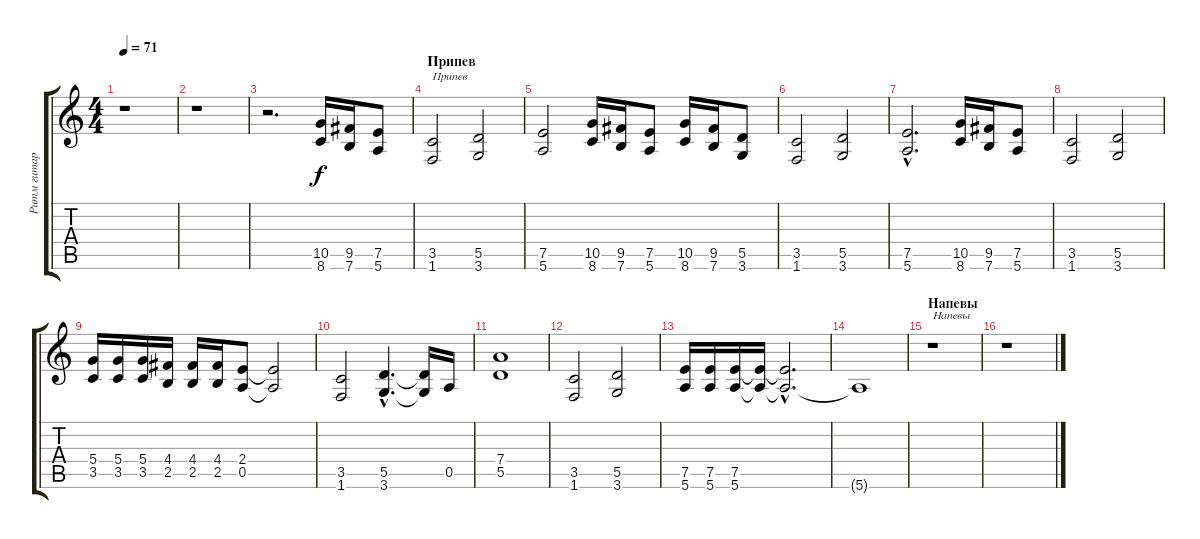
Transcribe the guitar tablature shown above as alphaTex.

\track ("Ритм гитара (dist)" "Ритм гитар") {instrument distortionguitar}
\staff {score tabs}
\tuning (E4 B3 G3 D3 A2 E2) {hide}
\ts (4 4)
\tempo 71
\clef g2
\ks c
r.1{dy mp} |
r.1 |
r.2{d} (10.5 8.6).16{dy f} (9.5 7.6).16 (7.5 5.6).8 |
\section ("" "Припев")
(3.5 1.6).2{txt "Припев"} (5.5 3.6).2 |
(7.5 5.6).2 (10.5 8.6).16 (9.5 7.6).16 (7.5 5.6).8 (10.5 8.6).16 (9.5 7.6).16 (5.5 3.6).8 |
(3.5 1.6).2 (5.5 3.6).2 |
(7.5{hac} 5.6{hac}).2{d} (10.5 8.6).16 (9.5 7.6).16 (7.5 5.6).8 |
(3.5 1.6).2 (5.5 3.6).2 |
(5.4 3.5).16 (5.4 3.5).16 (5.4 3.5).16 (4.4 2.5).16 (4.4 2.5).16 (4.4 2.5).16 (2.4 0.5).8 (2.4{t} 0.5{t}).2 |
(3.5 1.6).2 (5.5{hac} 3.6{hac}).4{d} (5.5{t} 3.6{t}).16 0.5.16 |
(7.4 5.5).1 |
(3.5 1.6).2 (5.5 3.6).2 |
(7.5 5.6).16 (7.5 5.6).16 (7.5 5.6).16 (7.5{t} 5.6{t}).16 (7.5{hac t} 5.6{hac t}).2{d} |
5.6{t}.1 |
\section ("" "Напевы")
r.1{txt "Напевы"} |
r.1
